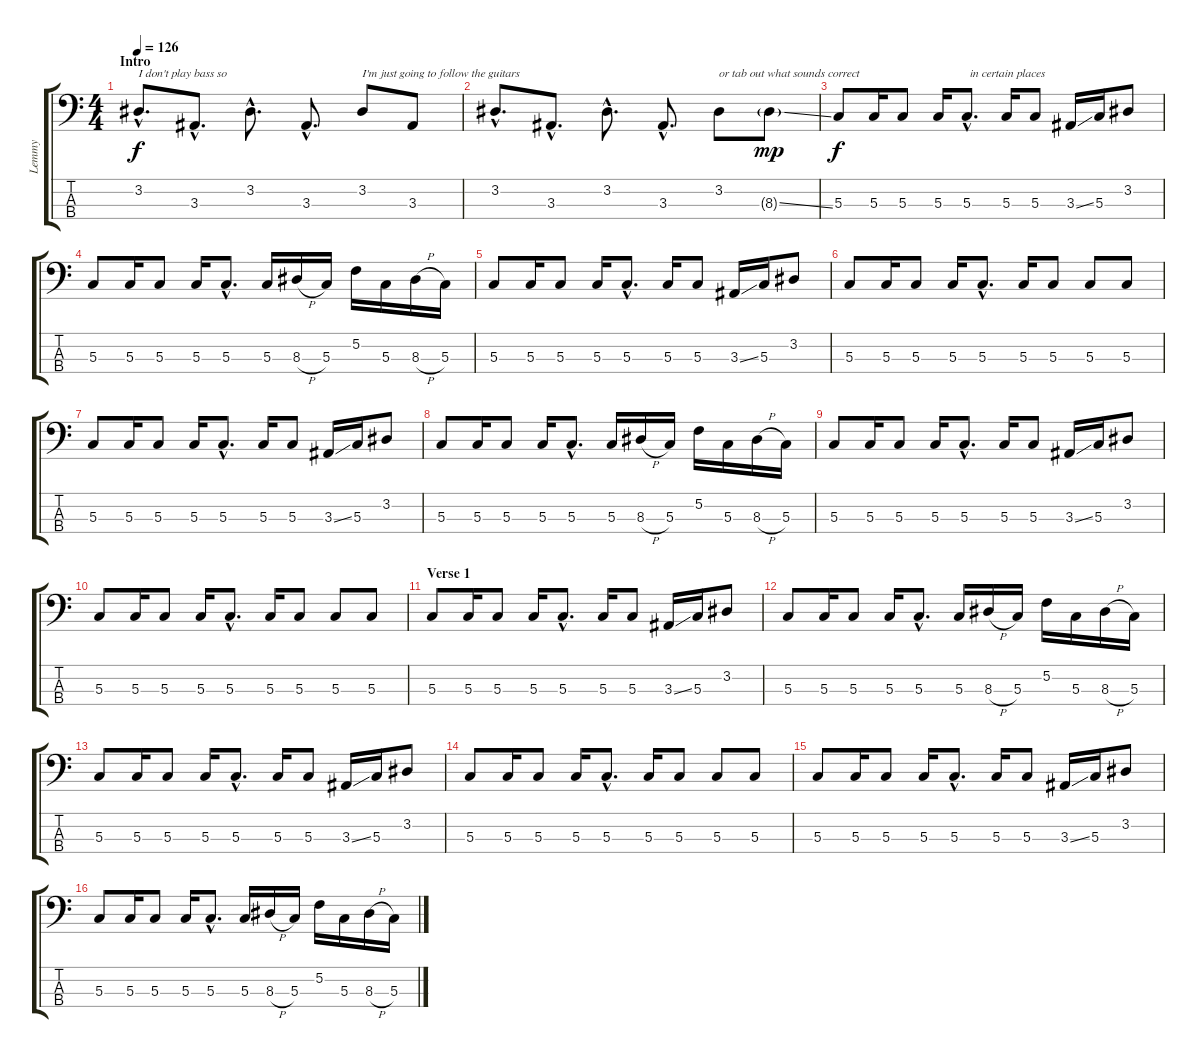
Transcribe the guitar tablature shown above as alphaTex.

\track ("Lemmy" "Lemmy") {instrument electricbassfinger}
\staff {score tabs}
\tuning (F2 C2 G1 C1) {hide}
\ts (4 4)
\section ("" "Intro")
\tempo 126
\clef f4
\ks c
3.2{hac}.8{d txt "I don't play bass so" dy f instrument electricbassfinger} 3.3{hac}.8{d} 3.2{hac}.8{d} 3.3{hac}.8{d} 3.2.8{txt "I'm just going to follow the guitars"} 3.3.8 |
3.2{hac}.8{d} 3.3{hac}.8{d} 3.2{hac}.8{d} 3.3{hac}.8{d} 3.2.8{txt "or tab out what sounds correct"} 8.3{ss g}.8{dy mp} |
5.3.8{dy f} 5.3.16 5.3.8 5.3.16 5.3{hac}.8{d txt " in certain places"} 5.3.16 5.3.8 3.3{ss}.16 5.3.16 3.2.8 |
5.3.8 5.3.16 5.3.8 5.3.16 5.3{hac}.8{d} 5.3.16 8.3{h}.16 5.3.16 5.2.16 5.3.16 8.3{h}.16 5.3.16 |
5.3.8 5.3.16 5.3.8 5.3.16 5.3{hac}.8{d} 5.3.16 5.3.8 3.3{ss}.16 5.3.16 3.2.8 |
5.3.8 5.3.16 5.3.8 5.3.16 5.3{hac}.8{d} 5.3.16 5.3.8 5.3.8 5.3.8 |
5.3.8 5.3.16 5.3.8 5.3.16 5.3{hac}.8{d} 5.3.16 5.3.8 3.3{ss}.16 5.3.16 3.2.8 |
5.3.8 5.3.16 5.3.8 5.3.16 5.3{hac}.8{d} 5.3.16 8.3{h}.16 5.3.16 5.2.16 5.3.16 8.3{h}.16 5.3.16 |
5.3.8 5.3.16 5.3.8 5.3.16 5.3{hac}.8{d} 5.3.16 5.3.8 3.3{ss}.16 5.3.16 3.2.8 |
5.3.8 5.3.16 5.3.8 5.3.16 5.3{hac}.8{d} 5.3.16 5.3.8 5.3.8 5.3.8 |
\section ("" "Verse 1")
5.3.8 5.3.16 5.3.8 5.3.16 5.3{hac}.8{d} 5.3.16 5.3.8 3.3{ss}.16 5.3.16 3.2.8 |
5.3.8 5.3.16 5.3.8 5.3.16 5.3{hac}.8{d} 5.3.16 8.3{h}.16 5.3.16 5.2.16 5.3.16 8.3{h}.16 5.3.16 |
5.3.8 5.3.16 5.3.8 5.3.16 5.3{hac}.8{d} 5.3.16 5.3.8 3.3{ss}.16 5.3.16 3.2.8 |
5.3.8 5.3.16 5.3.8 5.3.16 5.3{hac}.8{d} 5.3.16 5.3.8 5.3.8 5.3.8 |
5.3.8 5.3.16 5.3.8 5.3.16 5.3{hac}.8{d} 5.3.16 5.3.8 3.3{ss}.16 5.3.16 3.2.8 |
5.3.8 5.3.16 5.3.8 5.3.16 5.3{hac}.8{d} 5.3.16 8.3{h}.16 5.3.16 5.2.16 5.3.16 8.3{h}.16 5.3.16
